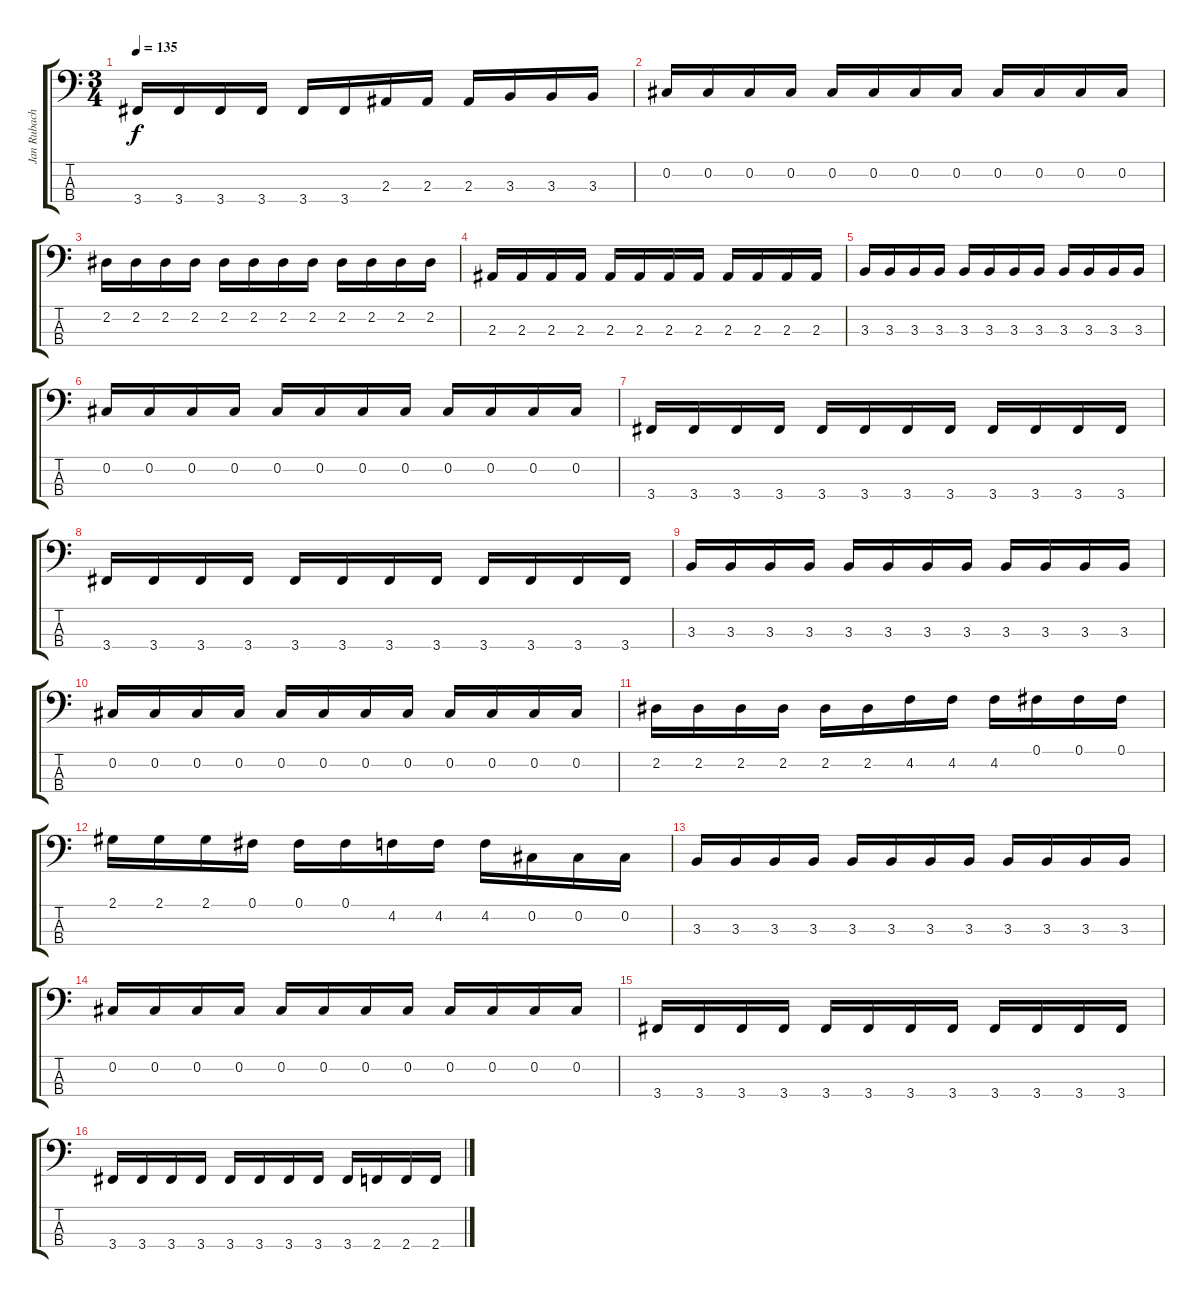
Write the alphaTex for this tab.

\track ("Jan Rubach" "Jan Rubach") {instrument electricbasspick}
\staff {score tabs}
\tuning (Gb2 Db2 Ab1 Eb1) {hide}
\ts (3 4)
\tempo 135
\clef f4
\ks c
3.4.16{dy f} 3.4.16 3.4.16 3.4.16 3.4.16 3.4.16 2.3.16 2.3.16 2.3.16 3.3.16 3.3.16 3.3.16 |
0.2.16 0.2.16 0.2.16 0.2.16 0.2.16 0.2.16 0.2.16 0.2.16 0.2.16 0.2.16 0.2.16 0.2.16 |
2.2.16 2.2.16 2.2.16 2.2.16 2.2.16 2.2.16 2.2.16 2.2.16 2.2.16 2.2.16 2.2.16 2.2.16 |
2.3.16 2.3.16 2.3.16 2.3.16 2.3.16 2.3.16 2.3.16 2.3.16 2.3.16 2.3.16 2.3.16 2.3.16 |
3.3.16 3.3.16 3.3.16 3.3.16 3.3.16 3.3.16 3.3.16 3.3.16 3.3.16 3.3.16 3.3.16 3.3.16 |
0.2.16 0.2.16 0.2.16 0.2.16 0.2.16 0.2.16 0.2.16 0.2.16 0.2.16 0.2.16 0.2.16 0.2.16 |
3.4.16 3.4.16 3.4.16 3.4.16 3.4.16 3.4.16 3.4.16 3.4.16 3.4.16 3.4.16 3.4.16 3.4.16 |
3.4.16 3.4.16 3.4.16 3.4.16 3.4.16 3.4.16 3.4.16 3.4.16 3.4.16 3.4.16 3.4.16 3.4.16 |
3.3.16 3.3.16 3.3.16 3.3.16 3.3.16 3.3.16 3.3.16 3.3.16 3.3.16 3.3.16 3.3.16 3.3.16 |
0.2.16 0.2.16 0.2.16 0.2.16 0.2.16 0.2.16 0.2.16 0.2.16 0.2.16 0.2.16 0.2.16 0.2.16 |
2.2.16 2.2.16 2.2.16 2.2.16 2.2.16 2.2.16 4.2.16 4.2.16 4.2.16 0.1.16 0.1.16 0.1.16 |
2.1.16 2.1.16 2.1.16 0.1.16 0.1.16 0.1.16 4.2.16 4.2.16 4.2.16 0.2.16 0.2.16 0.2.16 |
3.3.16 3.3.16 3.3.16 3.3.16 3.3.16 3.3.16 3.3.16 3.3.16 3.3.16 3.3.16 3.3.16 3.3.16 |
0.2.16 0.2.16 0.2.16 0.2.16 0.2.16 0.2.16 0.2.16 0.2.16 0.2.16 0.2.16 0.2.16 0.2.16 |
3.4.16 3.4.16 3.4.16 3.4.16 3.4.16 3.4.16 3.4.16 3.4.16 3.4.16 3.4.16 3.4.16 3.4.16 |
3.4.16 3.4.16 3.4.16 3.4.16 3.4.16 3.4.16 3.4.16 3.4.16 3.4.16 2.4.16 2.4.16 2.4.16
